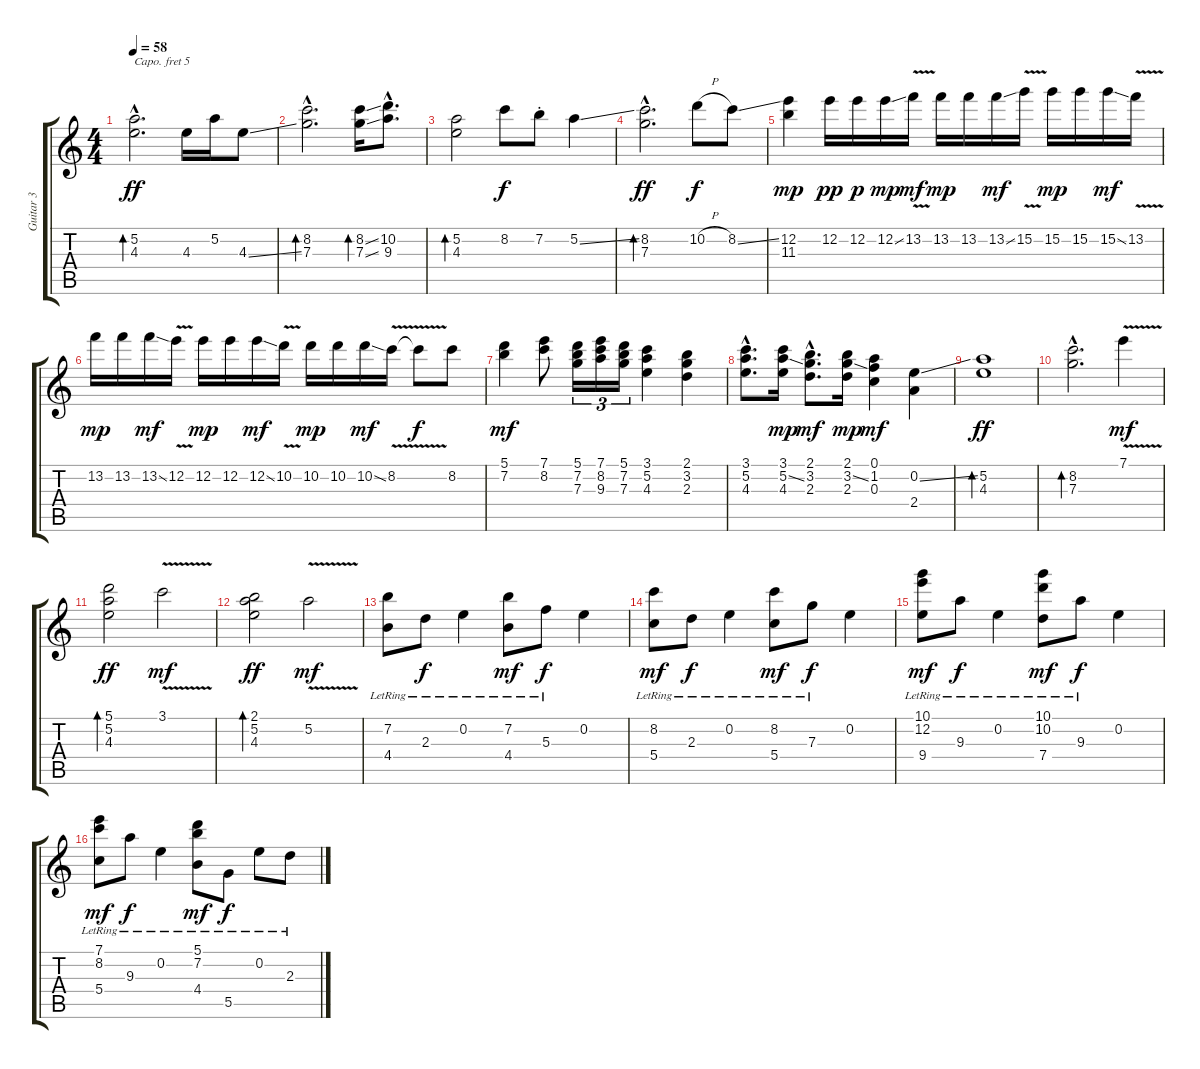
\track ("Guitar 3" "Guitar 3") {instrument acousticguitarnylon}
\staff {score tabs}
\capo 5
\tuning (E4 B3 G3 D3 A2 E2) {hide}
\ts (4 4)
\tempo 58
\clef g2
\ks c
(5.2{hac} 4.3{hac}).2{d bd 240 dy ff instrument acousticguitarnylon} 4.3.16 5.2.16 4.3{ss}.8 |
(8.2{hac} 7.3{hac}).2{d bd 240} (8.2{ss} 7.3{ss}).16{bd 240} (10.2{hac} 9.3{hac}).8{d} |
(5.2 4.3).2{bd 240} 8.2.8{dy f} 7.2{st}.8 5.2{ss}.4 |
(8.2{hac} 7.3{hac}).2{d bd 240 dy ff} 10.2{h}.8{dy f} 8.2{ss}.8 |
(12.2 11.3).4{dy mp} 12.2.16{dy pp} 12.2.16{dy p} 12.2{ss}.16{dy mp} 13.2{v}.16{dy mf} 13.2.16{dy mp} 13.2.16 13.2{ss}.16{dy mf} 15.2{v}.16 15.2.16{dy mp} 15.2.16 15.2{ss}.16{dy mf} 13.2{v}.16 |
13.2.16{dy mp} 13.2.16 13.2{ss}.16{dy mf} 12.2{v}.16 12.2.16{dy mp} 12.2.16 12.2{ss}.16{dy mf} 10.2{v}.16 10.2.16{dy mp} 10.2.16 10.2{ss}.16{dy mf} 8.2{v}.16 8.2{t}.8{dy f} 8.2.8 |
(5.1 7.2).4{dy mf} (7.1 8.2).8 (5.1 7.2 7.3).16{tu (3 2)} (7.1 8.2 9.3).16{tu (3 2)} (5.1 7.2 7.3).16{tu (3 2)} (3.1 5.2 4.3).4 (2.1 3.2 2.3).4 |
(3.1{hac} 5.2{hac} 4.3{hac}).8{d} (3.1 5.2{ss} 4.3).16{dy mp} (2.1{hac} 3.2{hac} 2.3{hac}).8{d dy mf} (2.1 3.2{ss} 2.3).16{dy mp} (0.1 1.2 0.3).4{dy mf} (0.2{ss} 2.4).4 |
(5.2 4.3).1{bd 240 dy ff} |
(8.2{hac} 7.3{hac}).2{d bd 240} 7.1{v}.4{dy mf} |
(5.1 5.2 4.3).2{bd 240 dy ff} 3.1{v}.2{dy mf} |
(2.1 5.2 4.3).2{bd 240 dy ff} 5.2{v}.2{dy mf} |
(7.2{lr} 4.4{lr}).8 2.3{lr}.8{dy f} 0.2{lr}.4 (7.2{lr} 4.4{lr}).8{dy mf} 5.3{lr}.8{dy f} 0.2.4 |
(8.2{lr} 5.4{lr}).8{dy mf} 2.3{lr}.8{dy f} 0.2{lr}.4 (8.2{lr} 5.4{lr}).8{dy mf} 7.3{lr}.8{dy f} 0.2.4 |
(10.1{lr} 12.2{lr} 9.4{lr}).8{dy mf} 9.3{lr}.8{dy f} 0.2{lr}.4 (10.1{lr} 10.2{lr} 7.4{lr}).8{dy mf} 9.3{lr}.8{dy f} 0.2.4 |
(7.1{lr} 8.2{lr} 5.4{lr}).8{dy mf} 9.3{lr}.8{dy f} 0.2{lr}.4 (5.1{lr} 7.2{lr} 4.4{lr}).8{dy mf} 5.5{lr}.8{dy f} 0.2{lr}.8 2.3{lr}.8
